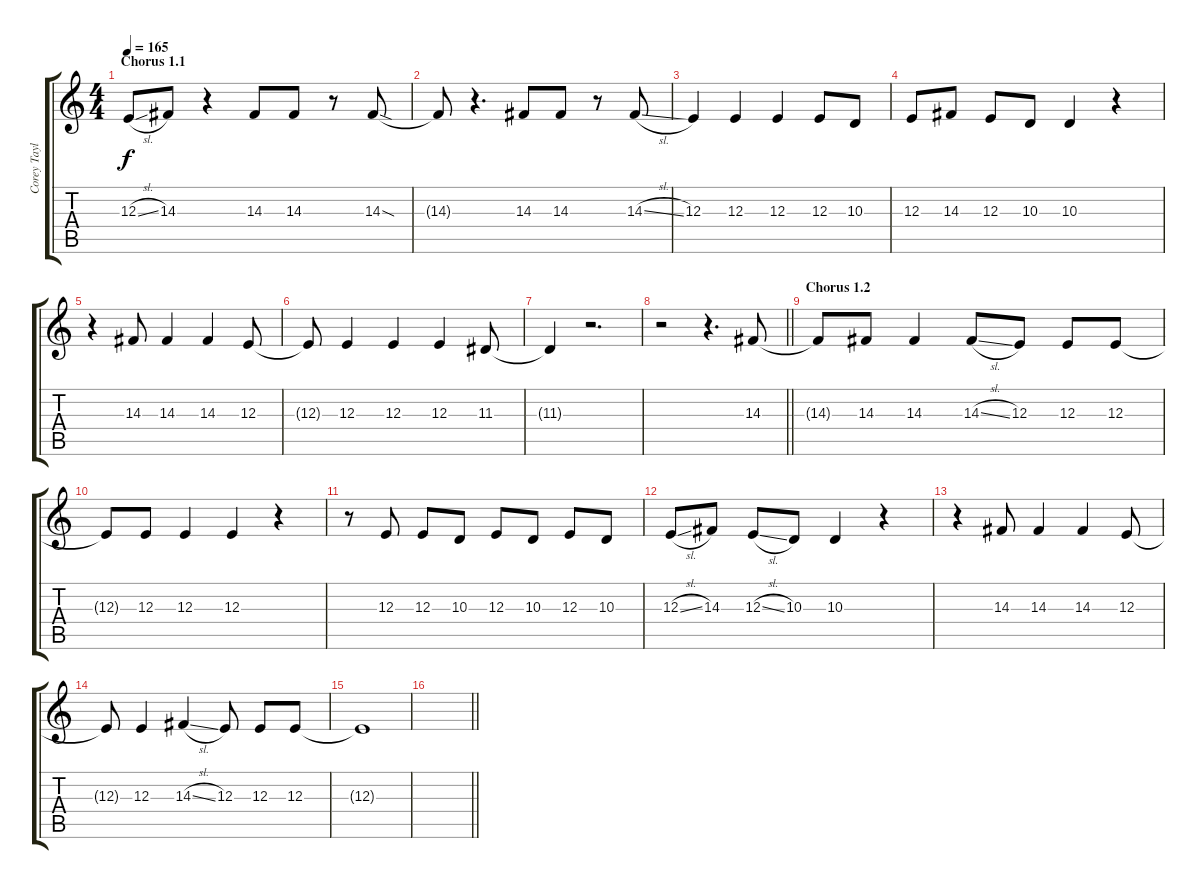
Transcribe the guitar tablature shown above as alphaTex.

\track ("Corey Taylor" "Corey Tayl") {instrument lead2sawtooth}
\staff {score tabs}
\tuning (Db4 Ab3 E3 B2 Gb2 B1) {hide}
\ts (4 4)
\section ("" "Chorus 1.1")
\tempo 165
\clef g2
\ks c
12.3{sl}.8{dy f} 14.3.8 r.4 14.3.8 14.3.8 r.8 14.3{sod}.8 |
14.3{t}.8 r.4{d} 14.3.8 14.3.8 r.8 14.3{sl}.8 |
12.3.4 12.3.4 12.3.4 12.3.8 10.3.8 |
12.3.8 14.3.8 12.3.8 10.3.8 10.3.4 r.4 |
r.4 14.3.8 14.3.4 14.3.4 12.3.8 |
12.3{t}.8 12.3.4 12.3.4 12.3.4 11.3.8 |
11.3{t}.4 r.2{d} |
\barLineRight lightlight
r.2 r.4{d} 14.3.8 |
\section ("" "Chorus 1.2")
14.3{t}.8 14.3.8 14.3.4 14.3{sl}.8 12.3.8 12.3.8 12.3.8 |
12.3{t}.8 12.3.8 12.3.4 12.3.4 r.4 |
r.8 12.3.8 12.3.8 10.3.8 12.3.8 10.3.8 12.3.8 10.3.8 |
12.3{sl}.8 14.3.8 12.3{sl}.8 10.3.8 10.3.4 r.4 |
r.4 14.3.8 14.3.4 14.3.4 12.3.8 |
12.3{t}.8 12.3.4 14.3{sl}.4 12.3.8 12.3.8 12.3.8 |
12.3{t}.1 |
\barLineRight lightlight
